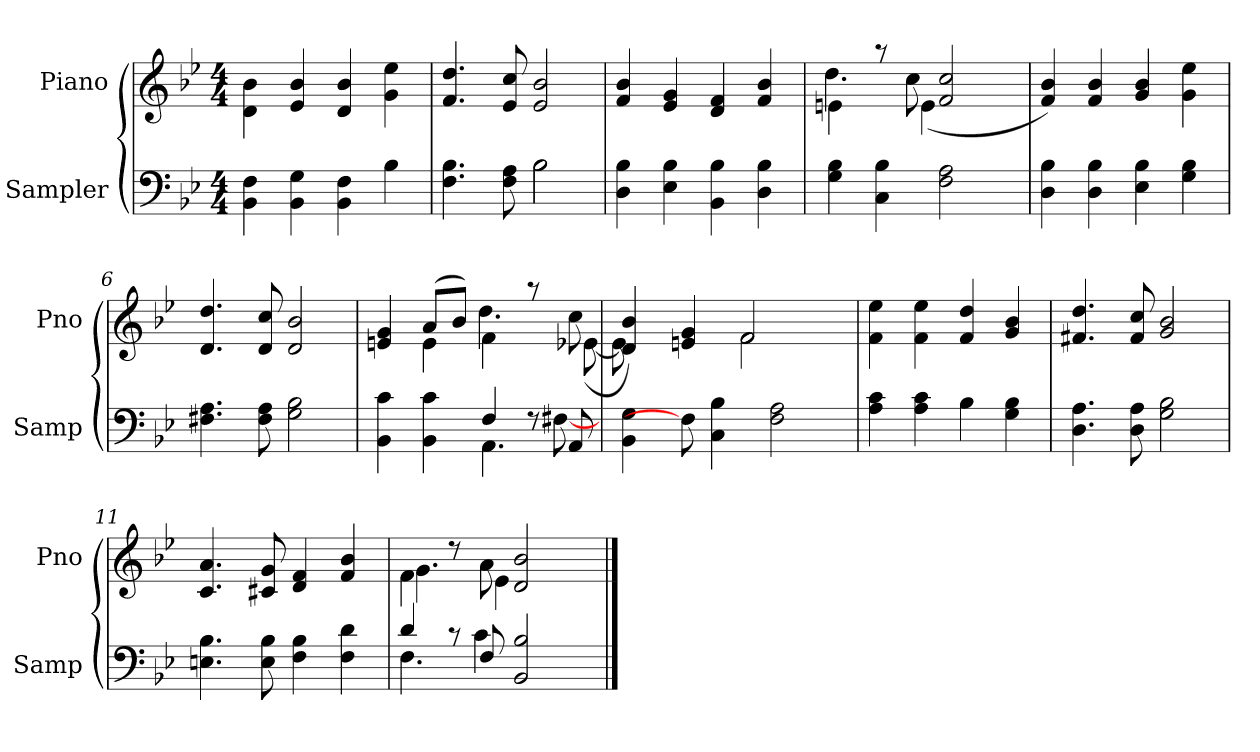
**kern	**kern
*part2	*part1
*staff2	*staff1
*I"Sampler	*I"Piano
*I'Samp	*I'Pno
*clefF4	*clefG2
*k[b-e-]	*k[b-e-]
*B-:	*B-:
*M4/4	*M4/4
=1	=1
4BB- 4F	4d\ 4b-\
4BB- 4G	4e- 4b-
4BB- 4F	4d 4b-
4B-	4g 4ee-
=2	=2
*^	*
4.F 4.B-	2ryy	4.f 4.dd
8F 8A	.	8e- 8cc
2B-\	2B-	2e- 2b-
*v	*v	*
=3	=3
4D 4B-	4f 4b-
4E- 4B-	4e- 4g
4BB- 4B-	4d 4f
4D 4B-	4f 4b-
=4	=4
*	*^
4G 4B-	4en\	4.dd
4C 4B-	8r	.
.	8cc\	(4e
2F 2A	2f 2cc	.
.	.	4.ryy
*	*v	*v
=5	=5
4D 4B-	4f 4b-)
4D 4B-	4f 4b-
4E- 4B-	4g 4b-
4G 4B-	4g 4ee-
=6	=6
4.F#X 4.A	4.d 4.dd
8F# 8A	8d 8cc
2G 2B-	2d 2b-
=7	=7
*^	*^
4BB- 4c	2ryy	4en 4g	4ryy
4BB- 4c	.	(8a/L	4e
.	.	8b-/J)	.
4F/	4.AA	4f\	4.dd
8r	.	8r	.
8AA/	[8F#X	8cc\	([8e-X
*v	*v	*	*
=8	=8	=8
4BB- 4G)	4d 4b-)	8e-]
.	.	4.ryy
8F#]	4en 4g	.
4C 4B-	.	.
.	2f/	2f
2F 2A	.	.
.	8ryy	8ryy
*	*v	*v
=9	=9
4A 4c	4f 4ee-
4A 4c	4f 4ee-
4B-	4f 4dd
4G 4B-	4g 4b-
=10	=10
4.D 4.A	4.f#X 4.dd
8D 8A	8f# 8cc
2G 2B-	2g 2b-
=11	=11
4.En 4.B-	4.c 4.a
8E 8B-	8c#X 8g
4F 4B-	4d 4f
4F 4d	4f 4b-
=12	=12
*^	*^
4d/	4.F	4f\	4.g
8r	.	8r	.
8F/	4c	8a\	(4e-
2BB- 2B-	.	2d 2b-	.
.	4.ryy	.	4.ryy
*v	*v	*	*
*	*v	*v
==	==
*-	*-
